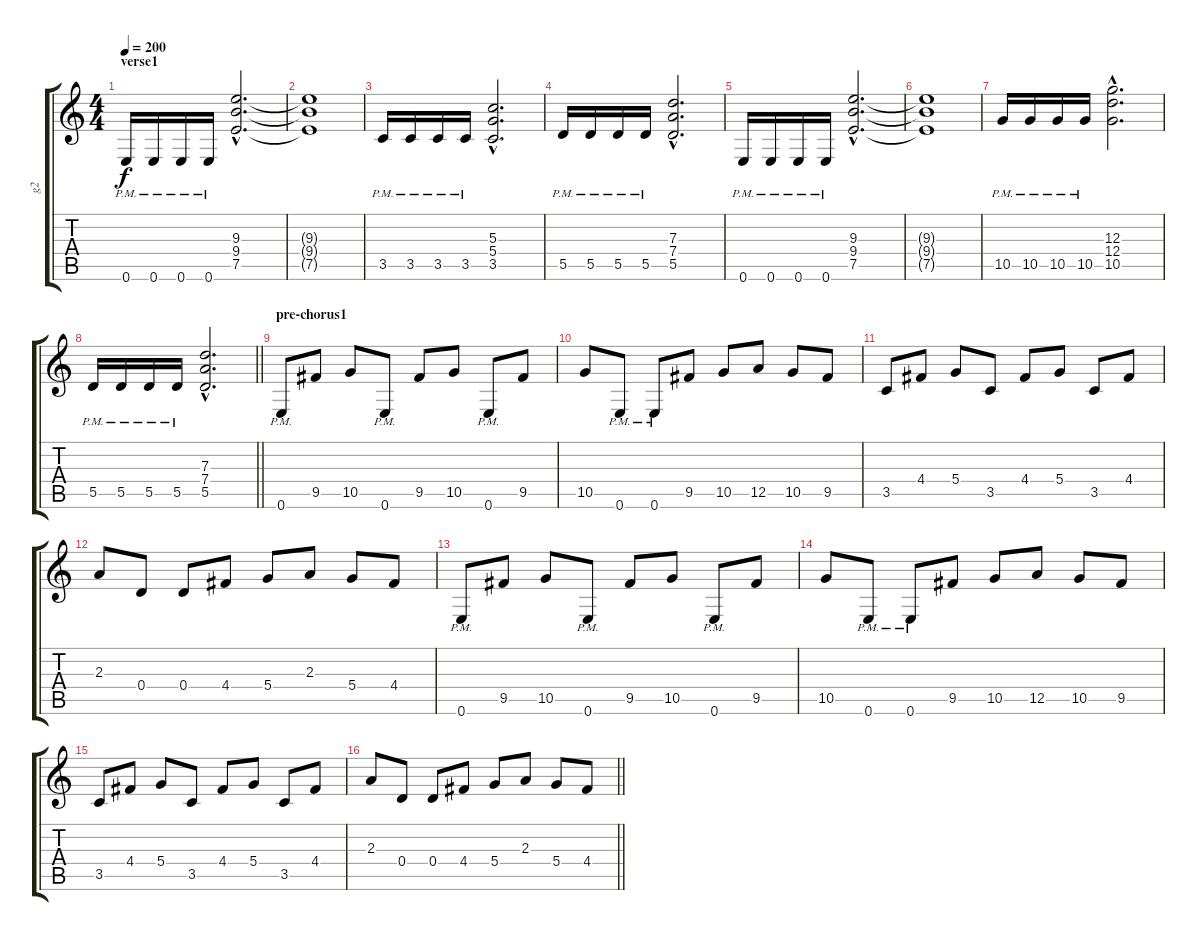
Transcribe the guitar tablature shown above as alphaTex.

\track ("g2" "g2") {instrument distortionguitar}
\staff {score tabs}
\tuning (E4 B3 G3 D3 A2 E2) {hide}
\ts (4 4)
\section ("" "verse1")
\tempo 200
\clef g2
\ks c
0.6{pm}.16{dy f} 0.6{pm}.16 0.6{pm}.16 0.6{pm}.16 (9.3{hac} 9.4{hac} 7.5{hac}).2{d} |
(9.3{t} 9.4{t} 7.5{t}).1 |
3.5{pm}.16 3.5{pm}.16 3.5{pm}.16 3.5{pm}.16 (5.3{hac} 5.4{hac} 3.5{hac}).2{d} |
5.5{pm}.16 5.5{pm}.16 5.5{pm}.16 5.5{pm}.16 (7.3{hac} 7.4{hac} 5.5{hac}).2{d} |
0.6{pm}.16 0.6{pm}.16 0.6{pm}.16 0.6{pm}.16 (9.3{hac} 9.4{hac} 7.5{hac}).2{d} |
(9.3{t} 9.4{t} 7.5{t}).1 |
10.5{pm}.16 10.5{pm}.16 10.5{pm}.16 10.5{pm}.16 (12.3{hac} 12.4{hac} 10.5{hac}).2{d} |
\barLineRight lightlight
5.5{pm}.16 5.5{pm}.16 5.5{pm}.16 5.5{pm}.16 (7.3{hac} 7.4{hac} 5.5{hac}).2{d} |
\section ("" "pre-chorus1")
0.6{pm}.8 9.5.8 10.5.8 0.6{pm}.8 9.5.8 10.5.8 0.6{pm}.8 9.5.8 |
10.5.8 0.6{pm}.8 0.6{pm}.8 9.5.8 10.5.8 12.5.8 10.5.8 9.5.8 |
3.5.8 4.4.8 5.4.8 3.5.8 4.4.8 5.4.8 3.5.8 4.4.8 |
2.3.8 0.4.8 0.4.8 4.4.8 5.4.8 2.3.8 5.4.8 4.4.8 |
0.6{pm}.8 9.5.8 10.5.8 0.6{pm}.8 9.5.8 10.5.8 0.6{pm}.8 9.5.8 |
10.5.8 0.6{pm}.8 0.6{pm}.8 9.5.8 10.5.8 12.5.8 10.5.8 9.5.8 |
3.5.8 4.4.8 5.4.8 3.5.8 4.4.8 5.4.8 3.5.8 4.4.8 |
\barLineRight lightlight
2.3.8 0.4.8 0.4.8 4.4.8 5.4.8 2.3.8 5.4.8 4.4.8
